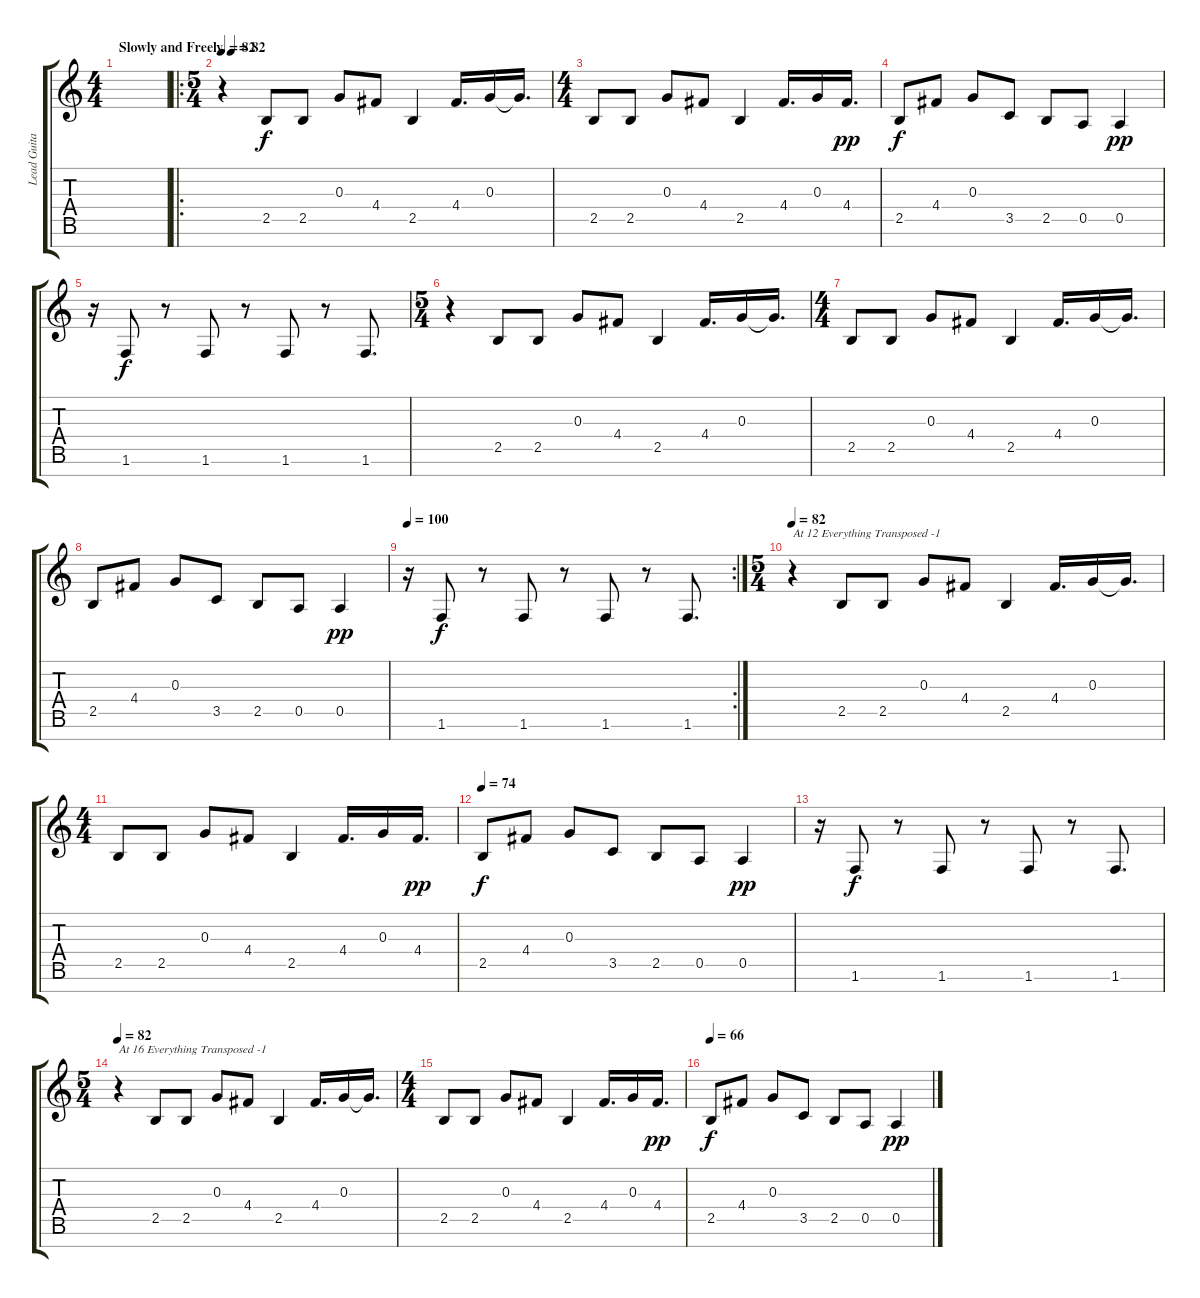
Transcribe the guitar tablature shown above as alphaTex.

\track ("Lead Guitar" "Lead Guita") {instrument overdrivenguitar}
\staff {score tabs}
\tuning (E4 B3 G3 D3 A2 E2 B1) {hide}
\ts (4 4)
\tempo (82 "Slowly and Freely")
\clef g2
\ks c
|
\ro
\ts (5 4)
\tempo 82
r.4 2.5.8 2.5.8 0.3.8 4.4.8 2.5.4 4.4.16{d} 0.3.16 0.3{t}.16{d} |
\ts (4 4)
2.5.8 2.5.8 0.3.8 4.4.8 2.5.4 4.4.16{d} 0.3.16 4.4.16{d dy pp} |
2.5.8{dy f} 4.4.8 0.3.8 3.5.8 2.5.8 0.5.8 0.5.4{dy pp} |
r.16 1.6.8{dy f} r.8 1.6.8 r.8 1.6.8 r.8 1.6.8{d} |
\ts (5 4)
r.4 2.5.8 2.5.8 0.3.8 4.4.8 2.5.4 4.4.16{d} 0.3.16 0.3{t}.16{d} |
\ts (4 4)
2.5.8 2.5.8 0.3.8 4.4.8 2.5.4 4.4.16{d} 0.3.16 0.3{t}.16{d} |
2.5.8 4.4.8 0.3.8 3.5.8 2.5.8 0.5.8 0.5.4{dy pp} |
\rc 2
\tempo 100
r.16 1.6.8{dy f} r.8 1.6.8 r.8 1.6.8 r.8 1.6.8{d} |
\ts (5 4)
\tempo 82
r.4{txt "At 12 Everything Transposed -1"} 2.5.8 2.5.8 0.3.8 4.4.8 2.5.4 4.4.16{d} 0.3.16 0.3{t}.16{d} |
\ts (4 4)
2.5.8 2.5.8 0.3.8 4.4.8 2.5.4 4.4.16{d} 0.3.16 4.4.16{d dy pp} |
\tempo 74
2.5.8{dy f} 4.4.8 0.3.8 3.5.8 2.5.8 0.5.8 0.5.4{dy pp} |
r.16 1.6.8{dy f} r.8 1.6.8 r.8 1.6.8 r.8 1.6.8{d} |
\ts (5 4)
\tempo 82
r.4{txt "At 16 Everything Transposed -1"} 2.5.8 2.5.8 0.3.8 4.4.8 2.5.4 4.4.16{d} 0.3.16 0.3{t}.16{d} |
\ts (4 4)
2.5.8 2.5.8 0.3.8 4.4.8 2.5.4 4.4.16{d} 0.3.16 4.4.16{d dy pp} |
\tempo 66
2.5.8{dy f} 4.4.8 0.3.8 3.5.8 2.5.8 0.5.8 0.5.4{dy pp}
